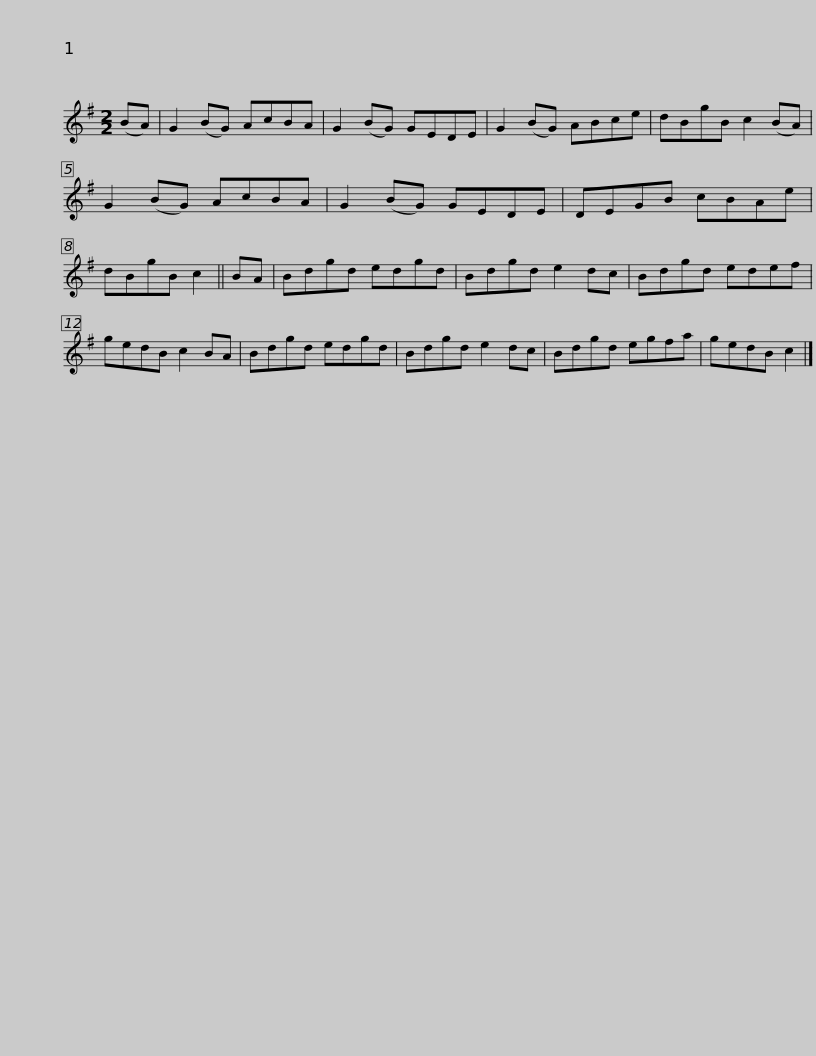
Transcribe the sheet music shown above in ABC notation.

X:1
L:1/8
M:2/2
I:linebreak $
K:G
V:1 treble
V:1
 (BA) | G2 (BG) AcBA | G2 (BG) GEDE | G2 (BG) ABce | dBgB c2 (BA) | %5
 G2 (BG) AcBA | G2 (BG) GEDE |$ DEGB cBAe | dBgB c2 || BA | %10
 Bdgd edgd | Bdgd e2 dc | Bdgd edef | gedB c2 BA |$ Bdgd edgd | %15
 Bdgd e2 dc | Bdgd egfa | gedB c2 |] %18
